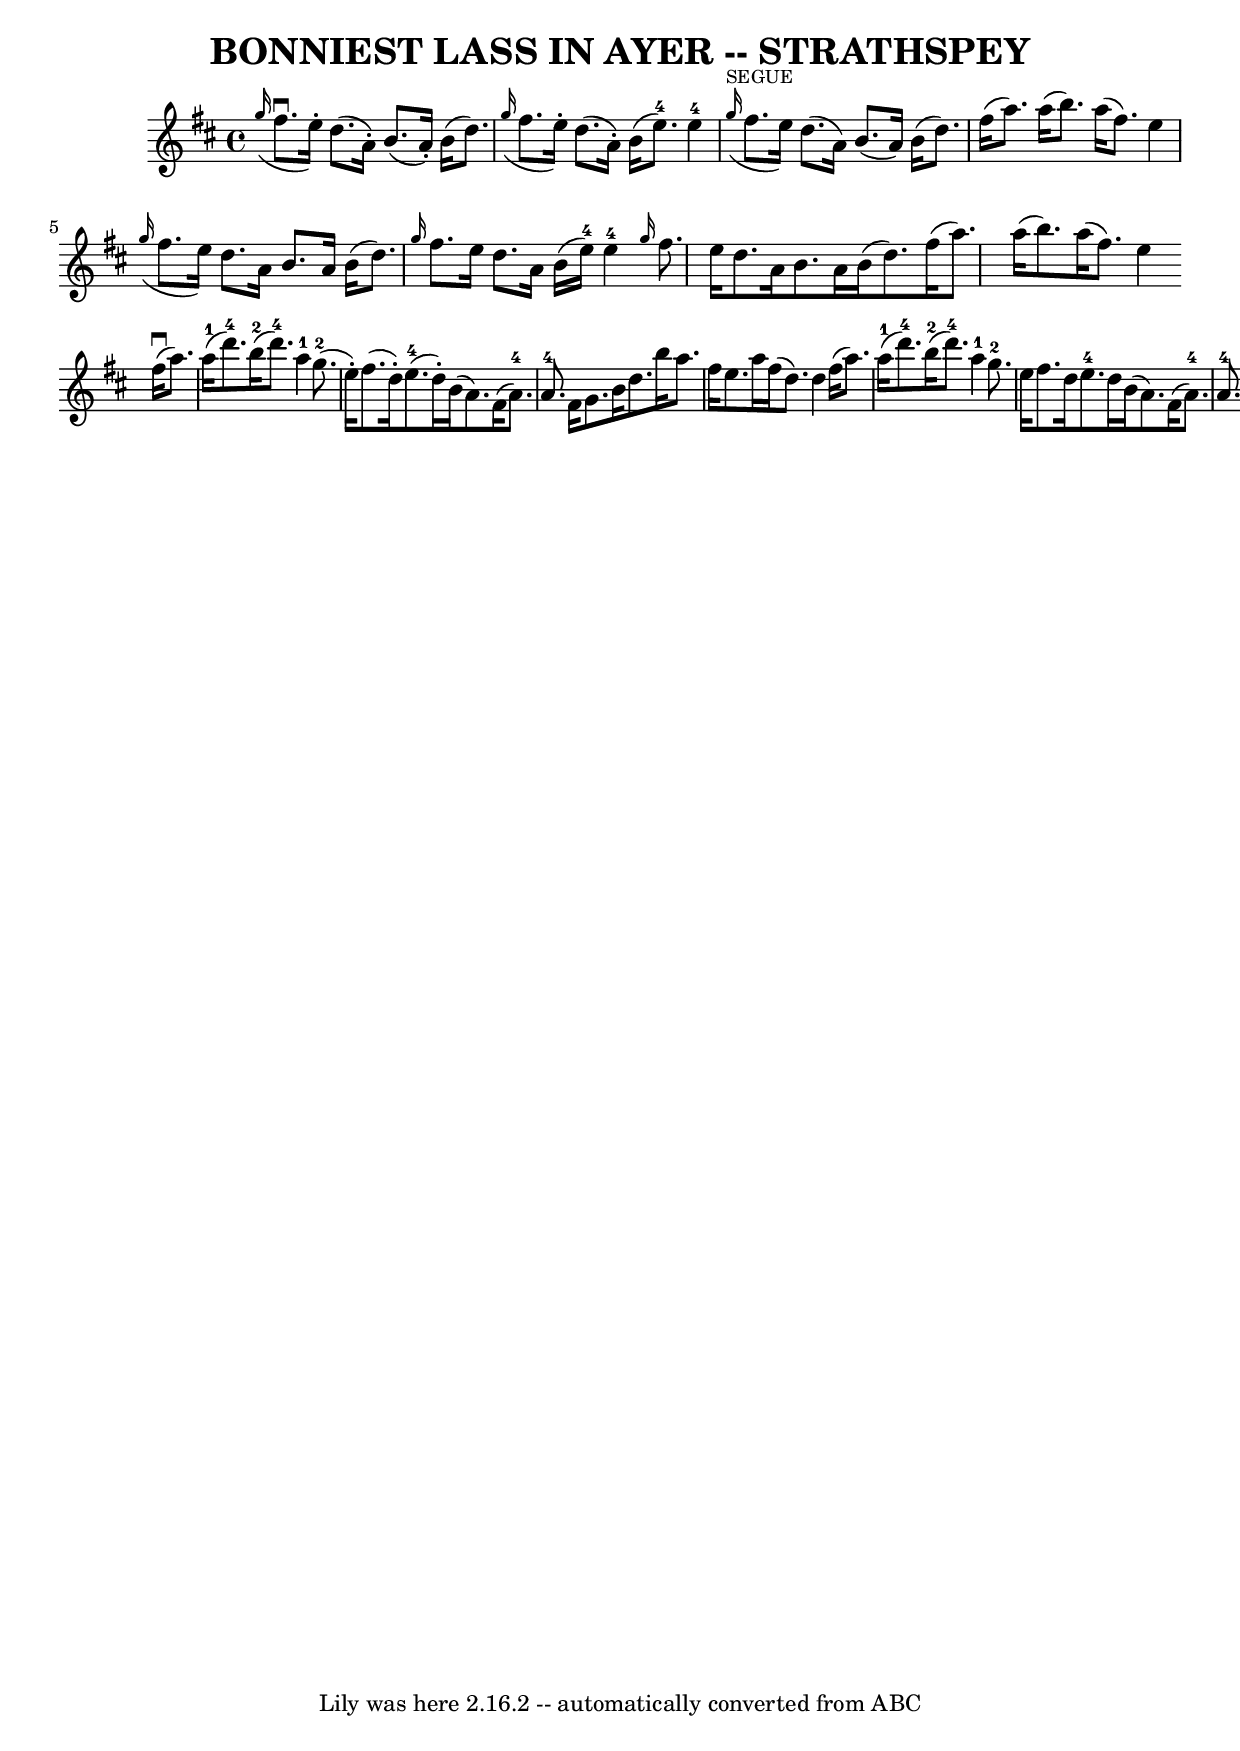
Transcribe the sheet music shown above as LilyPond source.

\version "2.16.2"
\include "Mammoth.ily"
\header {
  %% book = "Ryan's Mammoth Collection of Fiddle Tunes"
 crossRefNumber = "1"
 footnotes = ""
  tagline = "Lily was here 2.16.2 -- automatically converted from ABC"
  title = "BONNIEST LASS IN AYER -- STRATHSPEY"

}
voicedefault =  {


  \override Staff.TimeSignature #'style = #'C
  \time 4/4 % %slurgracf 1
  
  \key d \major
  \grace { g''16 (
	 } fs''8.^\downbow e''16-.) d''8. (a'16-.) b'8. (a'16-.) b'16 (d''8.)    |
  
  \grace { g''16 (
	 } fs''8. e''16-.) d''8. (a'16-.) b'16 ( e''8.-4) e''4-4   |  |
  \grace { g''16 
	  ^\segue(
	 } fs''8. e''16) d''8. (a'16) b'8. (a'16) b'16 (d''8.)    |
 fs''16 (a''8.) a''16 (b''8.) a''16 (fs''8.) e''4     |
  \grace { g''16 (
	 } fs''8. e''16) d''8. a'16 b'8. a'16 b'16 (d''8.)    |
  
  \grace { g''16   	 } fs''8. e''16 d''8. a'16 b'16 (e''16-4) e''4-4    |
  \grace { g''16  
	 } fs''8. e''16 d''8. a'16 b'8. a'16 b'16 (d''8.)    |
 fs''16 (a''8.) a''16 (b''8.) a''16 (fs''8.) e''4    \bar " |." fs''16 (^\downbow a''8.) a''16-1(d'''8.-4) b''16-2( d'''8.-4) a''4-1    |
 g''8.-2(e''16-.) fs''8. ( d''16-.) e''8.-4(d''16-.) b'16 (a'8.)    |
 fs'16 (a'8.-4) a'8.-4 fs'16 g'8. b'16 d''8. b''16    |
 a''8. fs''16 e''8. a''16 fs''16 (d''8.) d''4  |
 fs''16 (a''8.) a''16-1(d'''8.-4) b''16-2(d'''8.-4) a''4-1    |
 g''8.-2 e''16 fs''8. d''16 e''8.-4 d''16 b'16 (a'8.)    |
 fs'16 (a'8.-4) a'8.-4 fs'16 g'8. b'16 d''8. b''16    |
 a''8. fs''16 e''8. a''16 fs''16 (d''8.) d''4    \bar " |."   

}

\score{
  <<

    \context Staff="default"
    {
      \voicedefault 
      
    }

  >>
  \layout {
    
  }
  \midi {
  }

}
